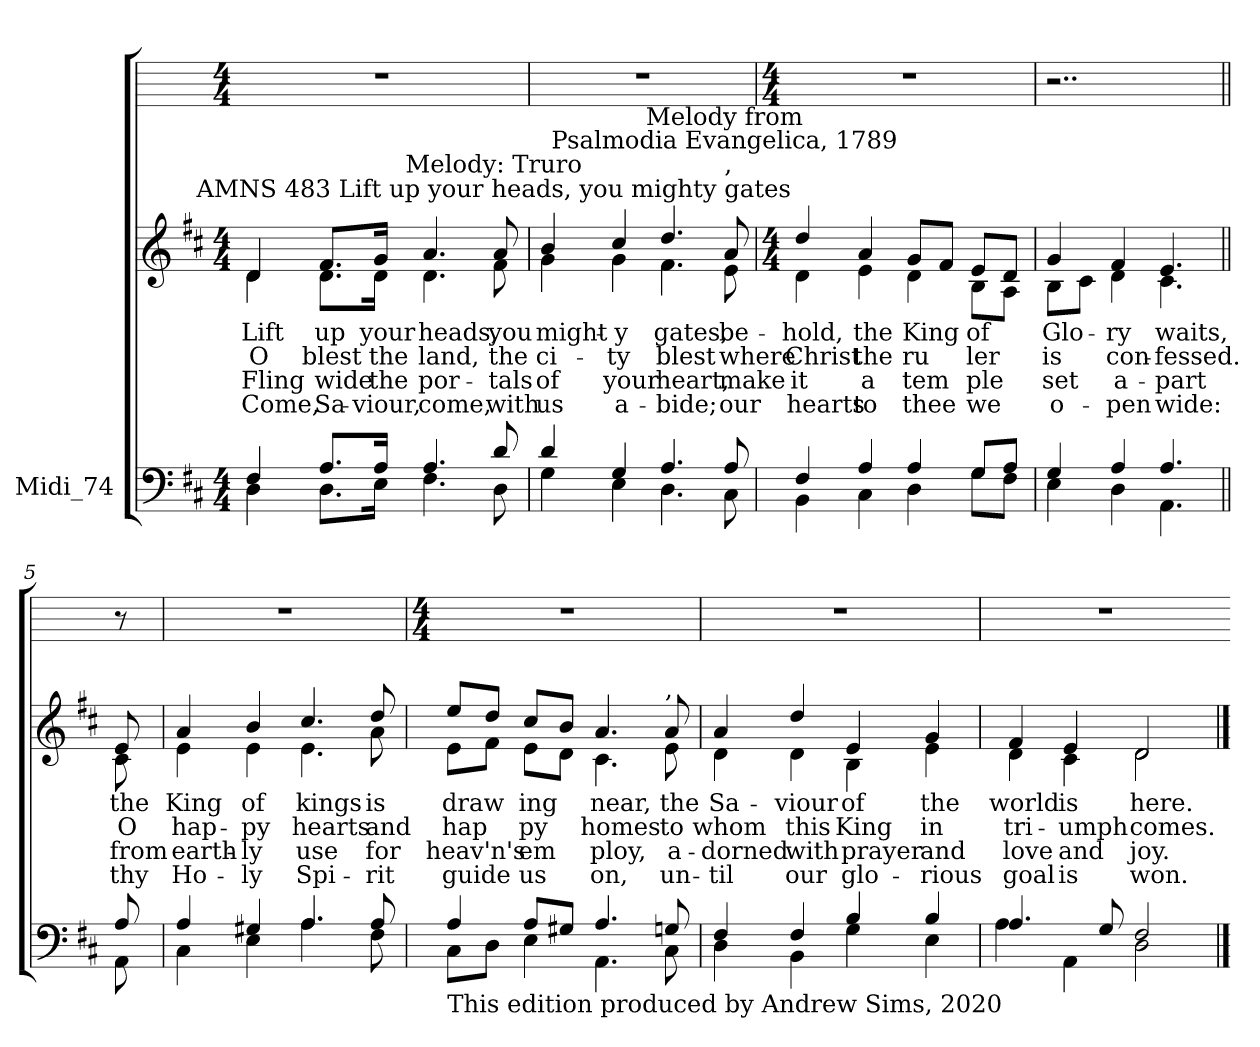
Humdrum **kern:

**kern	**kern	**text	**text	**text	**text	**kern
*part3	*part2	*part2	*part2	*part2	*part2	*part1
*staff3	*staff2	*staff2	*staff2	*staff2	*staff2	*staff1
*I"Midi_74	*	*	*	*	*	*
*clefF4	*clefG2	*	*	*	*	*
*k[f#c#]	*k[f#c#]	*	*	*	*	*
*D:	*D:	*	*	*	*	*
*M4/4	*M4/4	*	*	*	*	*M4/4
=1	=1	=1	=1	=1	=1	=1
*^	*	*	*	*	*	*
!	!	!LO:TX:a:cj:t=Georg Weissel (1590-1635),\ntr. Catherine Winkworth (1827-1878)	!	!	!	!	!
!	!	!	!LO:LY:b	!LO:LY:b	!LO:LY:b	!LO:LY:b	!
*	*	*^	*	*	*	*	*
4F#/	4D\	4d/	4d\	Lift	O	Fling	Come,	1r
!	!	!	!	!LO:LY:b	!LO:LY:b	!LO:LY:b	!LO:LY:b	!
8.A/L	8.D\L	8.f#/L	8.d\L	up	blest	wide	Sa-	.
!	!	!	!	!LO:LY:b	!LO:LY:b	!LO:LY:b	!LO:LY:b	!
16A/J	16E\J	16g/J	16d\J	-your	the	the	viour,	.
!	!	!	!	!LO:LY:b	!LO:LY:b	!LO:LY:b	!LO:LY:b	!
4.A/	4.F#\	4.a/	4.d\	heads,	land,	por-	-come,	.
!	!	!LO:TX:a:cj:t=AMNS 483 Lift up your heads, you mighty gates	!	!	!	!	!	!
!	!	!LO:TX:a:cj:t=Melody&colon; Truro	!	!	!	!	!	!
!	!	!	!	!LO:LY:b	!LO:LY:b	!LO:LY:b	!LO:LY:b	!
8d/	8D\	8a/	8f#\	you	the	tals	with	.
=2	=2	=2	=2	=2	=2	=2	=2	=2
!	!	!	!	!LO:LY:b	!LO:LY:b	!LO:LY:b	!LO:LY:b	!
4d/	4G\	4b/	4g\	might-	-ci-	-of	us	1r
!	!	!	!	!LO:LY:b	!LO:LY:b	!LO:LY:b	!LO:LY:b	!
4G/	4E\	4cc#/	4g\	y	ty	your	a-	.
!	!	!	!	!LO:LY:b	!LO:LY:b	!LO:LY:b	!LO:LY:b	!
4.A/	4.D\	4.dd/	4.f#\	-gates,	blest	heart,	bide;	.
!	!	!LO:TX:a:t=,	!	!	!	!	!	!
!	!	!LO:TX:a:cj:t=Melody from\nPsalmodia Evangelica, 1789	!	!	!	!	!	!
!	!	!	!	!LO:LY:b	!LO:LY:b	!LO:LY:b	!LO:LY:b	!
8A/	8C#\	8a/	8e\	be-	-where	make	our	.
!!LO:LB:g=z
=3	=3	=3	=3	=3	=3	=3	=3	=3
*	*	*M4/4	*	*	*	*	*	*M4/4
!	!	!	!	!LO:LY:b	!LO:LY:b	!LO:LY:b	!LO:LY:b	!
4F#/	4BB\	4dd/	4d\	hold,	Christ	it	hearts	1r
!	!	!	!	!LO:LY:b	!LO:LY:b	!LO:LY:b	!LO:LY:b	!
4A/	4C#\	4a/	4e\	the	the	a	to	.
!	!	!	!	!LO:LY:b	!LO:LY:b	!LO:LY:b	!LO:LY:b	!
4A/	4D\	8g/L	4d\	King	ru	tem	thee	.
.	.	8f#/J	.	.	.	.	.	.
!	!	!	!	!LO:LY:b	!LO:LY:b	!LO:LY:b	!LO:LY:b	!
8G/L	8G\L	8e/L	8B\L	of	ler	ple	we	.
8A/J	8F#\J	8d/J	8A\J	.	.	.	.	.
=4	=4	=4	=4	=4	=4	=4	=4	=4
!	!	!	!	!LO:LY:b	!LO:LY:b	!LO:LY:b	!LO:LY:b	!
4G/	4E\	4g/	8B\L	Glo-	-is	set	o-	2..r
.	.	.	8c#\J	.	.	.	.	.
!	!	!	!	!LO:LY:b	!LO:LY:b	!LO:LY:b	!LO:LY:b	!
4A/	4D\	4f#/	4d\	-ry	con-	-a-	-pen	.
!	!	!	!	!LO:LY:b	!LO:LY:b	!LO:LY:b	!LO:LY:b	!
4.A/	4.AA\	4.e/	4.c#\	waits,	fessed.	part	wide:	.
=5||	=5||	=5||	=5||	=5||	=5||	=5||	=5||	=5||
!	!	!	!	!LO:LY:b	!LO:LY:b	!LO:LY:b	!LO:LY:b	!
8A/	8AA\	8e/	8c#\	the	O	from	thy	8r
=6	=6	=6	=6	=6	=6	=6	=6	=6
!	!	!	!	!LO:LY:b	!LO:LY:b	!LO:LY:b	!LO:LY:b	!
4A/	4C#\	4a/	4e\	King	hap-	-earth-	-Ho-	1r
!	!	!	!	!LO:LY:b	!LO:LY:b	!LO:LY:b	!LO:LY:b	!
4G#X/	4E\	4b/	4e\	-of	py	ly	ly	.
!	!	!	!	!LO:LY:b	!LO:LY:b	!LO:LY:b	!LO:LY:b	!
4.A/	4.A\	4.cc#/	4.e\	kings	hearts	use	Spi-	.
!	!	!	!	!LO:LY:b	!LO:LY:b	!LO:LY:b	!LO:LY:b	!
8A/	8F#\	8dd/	8a\	-is	and	for	rit	.
!!LO:LB:g=z
=7	=7	=7	=7	=7	=7	=7	=7	=7
*	*	*	*	*	*	*	*	*M4/4
!LO:TX:b:t=This edition produced by Andrew Sims, 2020	!	!	!	!	!	!	!	!
!	!	!	!	!LO:LY:b	!LO:LY:b	!LO:LY:b	!LO:LY:b	!
4A/	8C#\L	8ee/L	8e\L	draw	hap	heav'n's	guide	1r
.	8D\J	8dd/J	8f#\J	.	.	.	.	.
!	!	!	!	!LO:LY:b	!LO:LY:b	!LO:LY:b	!LO:LY:b	!
8A/L	4E\	8cc#/L	8e\L	ing	py	em	us	.
8G#X/J	.	8b/J	8d\J	.	.	.	.	.
!	!	!	!	!LO:LY:b	!LO:LY:b	!LO:LY:b	!LO:LY:b	!
4.A/	4.AA\	4.a/	4.c#\	near,	homes	ploy,	on,	.
!	!	!LO:TX:a:t=,	!	!	!	!	!	!
!	!	!	!	!LO:LY:b	!LO:LY:b	!LO:LY:b	!LO:LY:b	!
8Gn/	8C#\	8a/	8e\	the	to	a-	-un-	.
=8	=8	=8	=8	=8	=8	=8	=8	=8
!	!	!	!	!LO:LY:b	!LO:LY:b	!LO:LY:b	!LO:LY:b	!
4F#/	4D\	4a/	4d\	-Sa-	-whom	dorned	til	1r
!	!	!	!	!LO:LY:b	!LO:LY:b	!LO:LY:b	!LO:LY:b	!
4F#/	4BB\	4dd/	4d\	viour	this	with	our	.
!	!	!	!	!LO:LY:b	!LO:LY:b	!LO:LY:b	!LO:LY:b	!
4B/	4G\	4e/	4B\	of	King	prayer	glo-	.
!	!	!	!	!LO:LY:b	!LO:LY:b	!LO:LY:b	!LO:LY:b	!
4B/	4E\	4g/	4e\	-the	in	and	rious	.
=9	=9	=9	=9	=9	=9	=9	=9	=9
!	!	!	!	!LO:LY:b	!LO:LY:b	!LO:LY:b	!LO:LY:b	!
4.A/	4A\	4f#/	4d\	world	tri-	-love	goal	1r
!	!	!	!	!LO:LY:b	!LO:LY:b	!LO:LY:b	!LO:LY:b	!
.	4AA\	4e/	4c#\	is	umph	and	is	.
8G/	.	.	.	.	.	.	.	.
!	!	!	!	!LO:LY:b	!LO:LY:b	!LO:LY:b	!LO:LY:b	!
2F#/	2D\	2d/	2d\	here.	comes.	joy.	won.	.
*v	*v	*	*	*	*	*	*	*
*	*v	*v	*	*	*	*	*
==	==	=	=	=	=	=
*-	*-	*-	*-	*-	*-	*-
